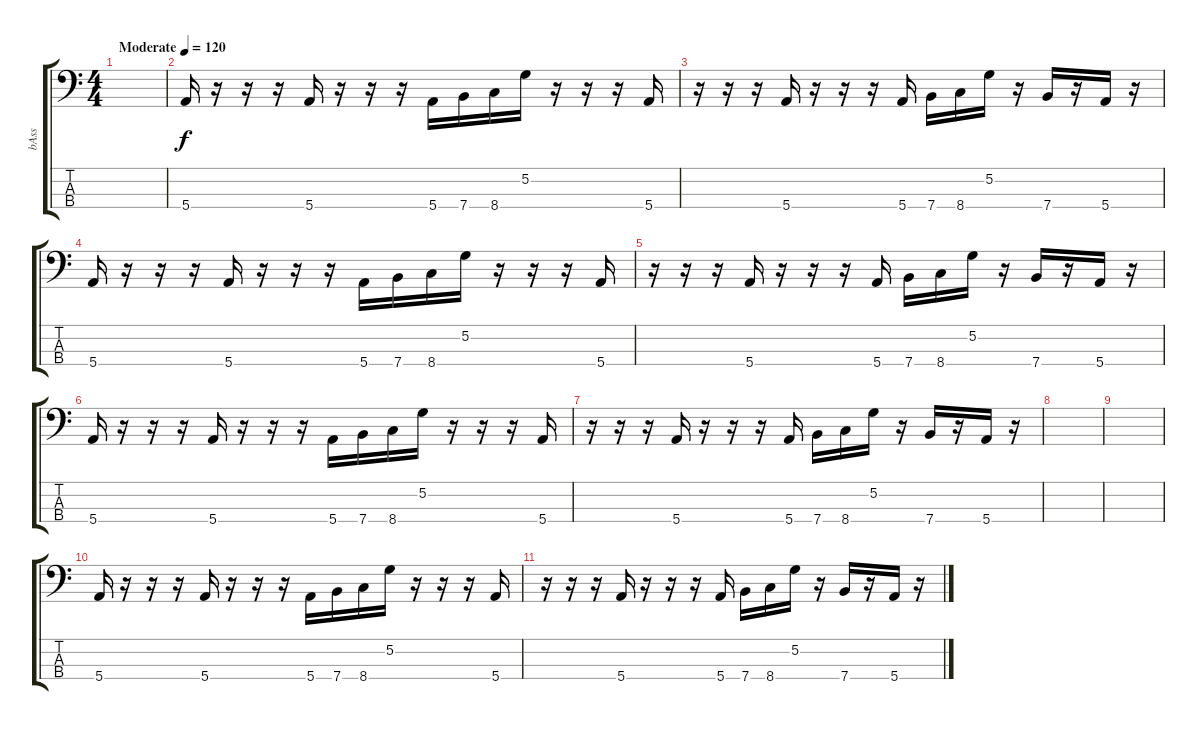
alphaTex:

\track ("bAss" "bAss") {instrument electricbassfinger}
\staff {score tabs}
\tuning (G2 D2 A1 E1) {hide}
\ts (4 4)
\tempo (120 "Moderate")
\clef f4
\ks c
|
5.4.16 r.16 r.16 r.16 5.4.16 r.16 r.16 r.16 5.4.16 7.4.16 8.4.16 5.2.16 r.16 r.16 r.16 5.4.16 |
r.16 r.16 r.16 5.4.16 r.16 r.16 r.16 5.4.16 7.4.16 8.4.16 5.2.16 r.16 7.4.16 r.16 5.4.16 r.16 |
5.4.16 r.16 r.16 r.16 5.4.16 r.16 r.16 r.16 5.4.16 7.4.16 8.4.16 5.2.16 r.16 r.16 r.16 5.4.16 |
r.16 r.16 r.16 5.4.16 r.16 r.16 r.16 5.4.16 7.4.16 8.4.16 5.2.16 r.16 7.4.16 r.16 5.4.16 r.16 |
5.4.16 r.16 r.16 r.16 5.4.16 r.16 r.16 r.16 5.4.16 7.4.16 8.4.16 5.2.16 r.16 r.16 r.16 5.4.16 |
r.16 r.16 r.16 5.4.16 r.16 r.16 r.16 5.4.16 7.4.16 8.4.16 5.2.16 r.16 7.4.16 r.16 5.4.16 r.16 |
|
|
5.4.16 r.16 r.16 r.16 5.4.16 r.16 r.16 r.16 5.4.16 7.4.16 8.4.16 5.2.16 r.16 r.16 r.16 5.4.16 |
r.16 r.16 r.16 5.4.16 r.16 r.16 r.16 5.4.16 7.4.16 8.4.16 5.2.16 r.16 7.4.16 r.16 5.4.16 r.16
